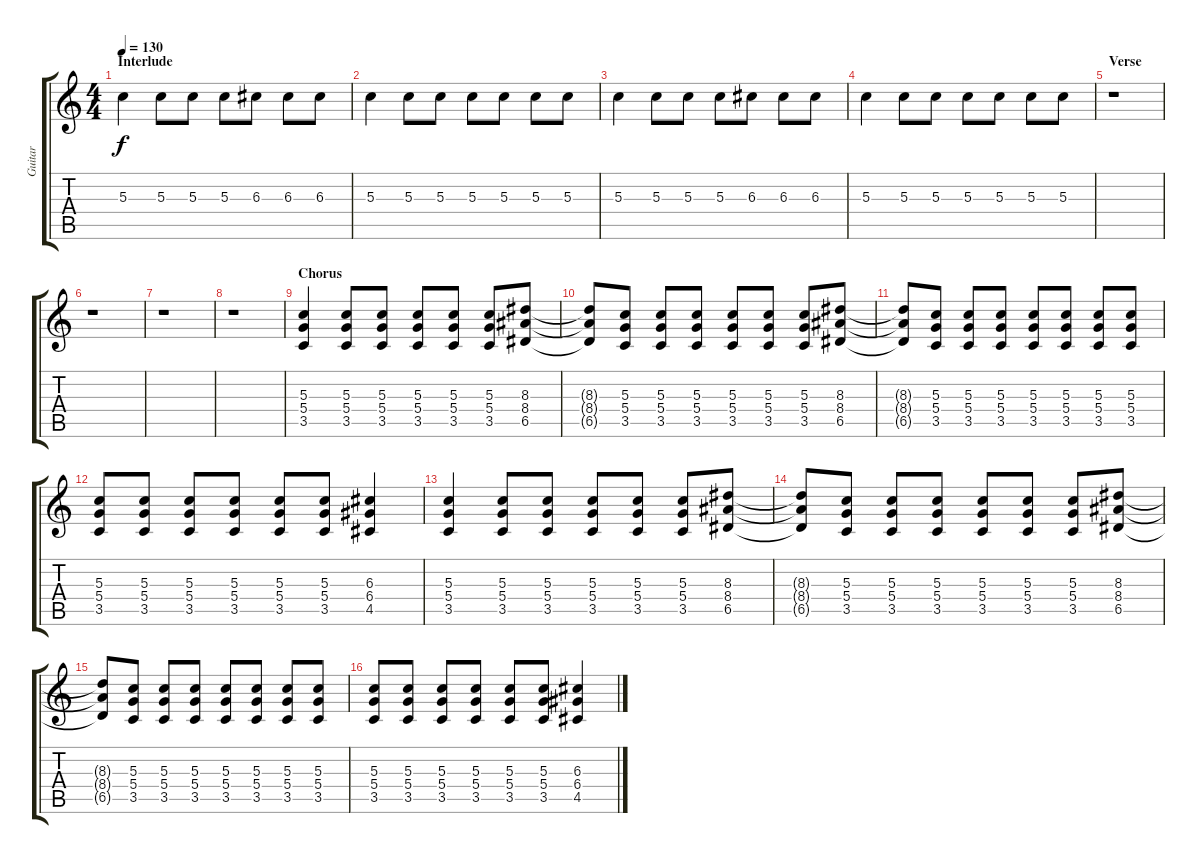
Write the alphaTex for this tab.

\track ("Guitar" "Guitar") {instrument distortionguitar}
\staff {score tabs}
\tuning (E4 B3 G3 D3 A2 E2) {hide}
\ts (4 4)
\section ("" "Interlude")
\tempo 130
\clef g2
\ks c
5.3.4{dy f} 5.3.8 5.3.8 5.3.8 6.3.8 6.3.8 6.3.8 |
5.3.4 5.3.8 5.3.8 5.3.8 5.3.8 5.3.8 5.3.8 |
5.3.4 5.3.8 5.3.8 5.3.8 6.3.8 6.3.8 6.3.8 |
5.3.4 5.3.8 5.3.8 5.3.8 5.3.8 5.3.8 5.3.8 |
\section ("" "Verse")
r.1 |
r.1 |
r.1 |
r.1 |
\section ("" "Chorus")
(5.3 5.4 3.5).4 (5.3 5.4 3.5).8 (5.3 5.4 3.5).8 (5.3 5.4 3.5).8 (5.3 5.4 3.5).8 (5.3 5.4 3.5).8 (8.3 8.4 6.5).8 |
(8.3{t} 8.4{t} 6.5{t}).8 (5.3 5.4 3.5).8 (5.3 5.4 3.5).8 (5.3 5.4 3.5).8 (5.3 5.4 3.5).8 (5.3 5.4 3.5).8 (5.3 5.4 3.5).8 (8.3 8.4 6.5).8 |
(8.3{t} 8.4{t} 6.5{t}).8 (5.3 5.4 3.5).8 (5.3 5.4 3.5).8 (5.3 5.4 3.5).8 (5.3 5.4 3.5).8 (5.3 5.4 3.5).8 (5.3 5.4 3.5).8 (5.3 5.4 3.5).8 |
(5.3 5.4 3.5).8 (5.3 5.4 3.5).8 (5.3 5.4 3.5).8 (5.3 5.4 3.5).8 (5.3 5.4 3.5).8 (5.3 5.4 3.5).8 (6.3 6.4 4.5).4 |
(5.3 5.4 3.5).4 (5.3 5.4 3.5).8 (5.3 5.4 3.5).8 (5.3 5.4 3.5).8 (5.3 5.4 3.5).8 (5.3 5.4 3.5).8 (8.3 8.4 6.5).8 |
(8.3{t} 8.4{t} 6.5{t}).8 (5.3 5.4 3.5).8 (5.3 5.4 3.5).8 (5.3 5.4 3.5).8 (5.3 5.4 3.5).8 (5.3 5.4 3.5).8 (5.3 5.4 3.5).8 (8.3 8.4 6.5).8 |
(8.3{t} 8.4{t} 6.5{t}).8 (5.3 5.4 3.5).8 (5.3 5.4 3.5).8 (5.3 5.4 3.5).8 (5.3 5.4 3.5).8 (5.3 5.4 3.5).8 (5.3 5.4 3.5).8 (5.3 5.4 3.5).8 |
(5.3 5.4 3.5).8 (5.3 5.4 3.5).8 (5.3 5.4 3.5).8 (5.3 5.4 3.5).8 (5.3 5.4 3.5).8 (5.3 5.4 3.5).8 (6.3 6.4 4.5).4
